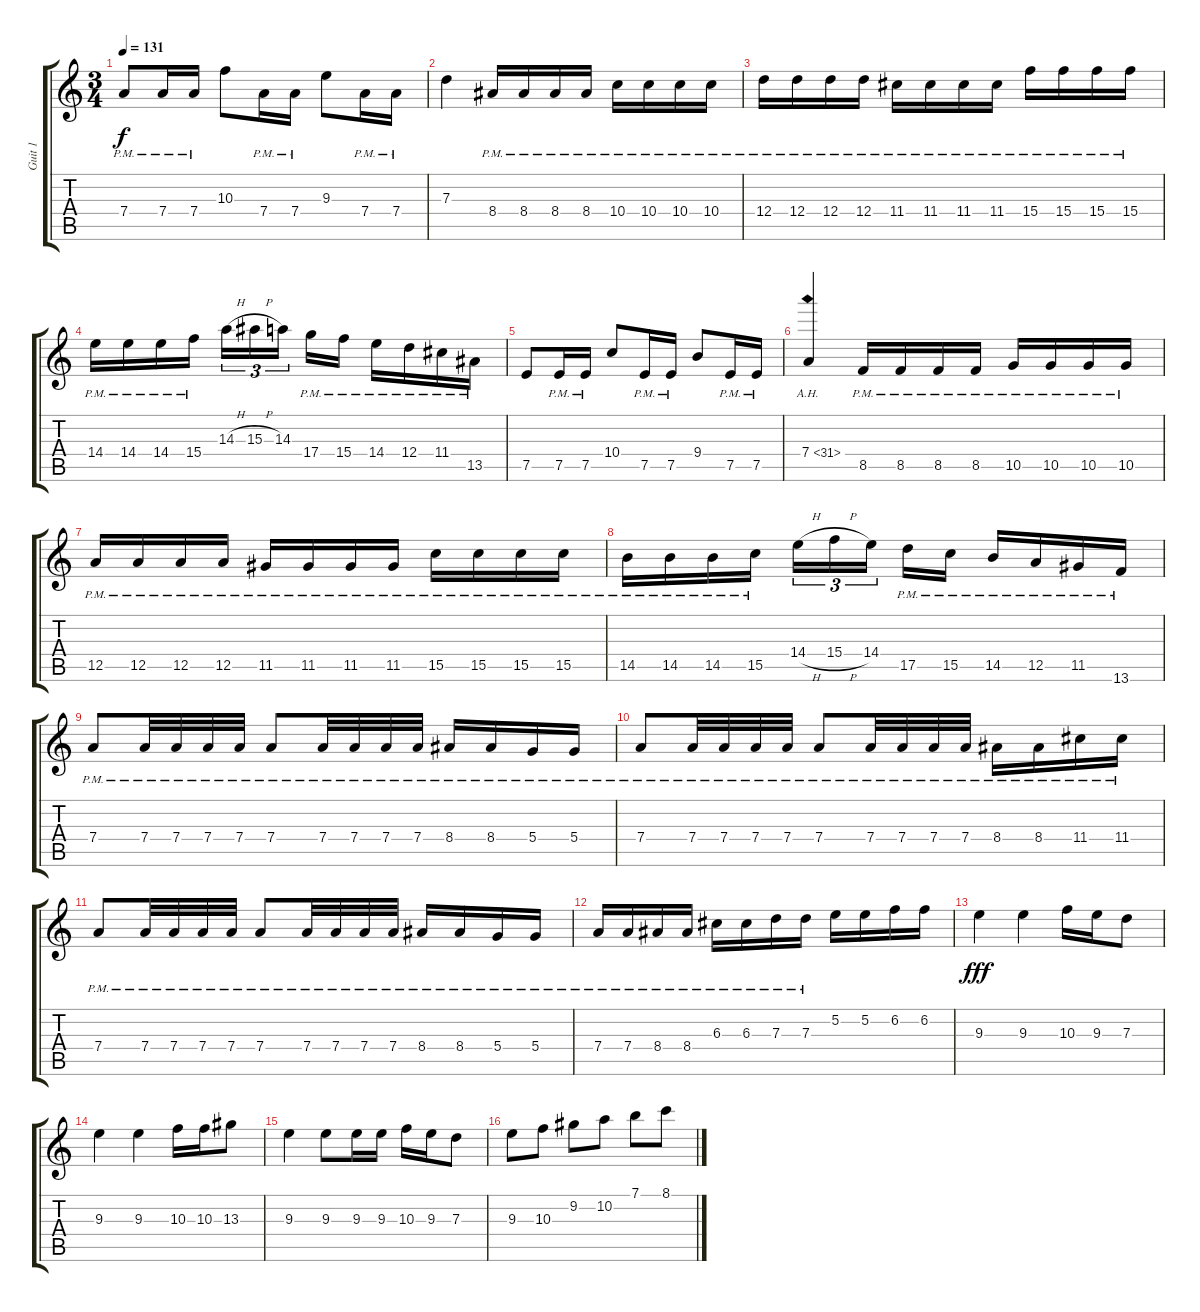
\track ("Guit 1" "Guit 1") {instrument distortionguitar}
\staff {score tabs}
\tuning (E4 B3 G3 D3 A2 E2) {hide}
\ts (3 4)
\tempo 131
\clef g2
\ks c
7.4{pm}.8{dy f} 7.4{pm}.16 7.4{pm}.16 10.3.8 7.4{pm}.16 7.4{pm}.16 9.3.8 7.4{pm}.16 7.4{pm}.16 |
7.3.4 8.4{pm}.16 8.4{pm}.16 8.4{pm}.16 8.4{pm}.16 10.4{pm}.16 10.4{pm}.16 10.4{pm}.16 10.4{pm}.16 |
12.4{pm}.16 12.4{pm}.16 12.4{pm}.16 12.4{pm}.16 11.4{pm}.16 11.4{pm}.16 11.4{pm}.16 11.4{pm}.16 15.4{pm}.16 15.4{pm}.16 15.4{pm}.16 15.4{pm}.16 |
14.4{pm}.16 14.4{pm}.16 14.4{pm}.16 15.4{pm}.16 14.3{h}.16{tu (3 2)} 15.3{h}.16{tu (3 2)} 14.3.16{tu (3 2) beam splitsecondary} 17.4{pm}.16 15.4{pm}.16 14.4{pm}.16 12.4{pm}.16 11.4{pm}.16 13.5{pm}.16 |
7.5.8 7.5{pm}.16 7.5{pm}.16 10.4.8 7.5{pm}.16 7.5{pm}.16 9.4.8 7.5{pm}.16 7.5{pm}.16 |
7.4{ah 24}.4 8.5{pm}.16 8.5{pm}.16 8.5{pm}.16 8.5{pm}.16 10.5{pm}.16 10.5{pm}.16 10.5{pm}.16 10.5{pm}.16 |
12.5{pm}.16 12.5{pm}.16 12.5{pm}.16 12.5{pm}.16 11.5{pm}.16 11.5{pm}.16 11.5{pm}.16 11.5{pm}.16 15.5{pm}.16 15.5{pm}.16 15.5{pm}.16 15.5{pm}.16 |
14.5{pm}.16 14.5{pm}.16 14.5{pm}.16 15.5{pm}.16 14.4{h}.16{tu (3 2)} 15.4{h}.16{tu (3 2)} 14.4.16{tu (3 2) beam splitsecondary} 17.5{pm}.16 15.5{pm}.16 14.5{pm}.16 12.5{pm}.16 11.5{pm}.16 13.6{pm}.16 |
7.4{pm}.8 7.4{pm}.32 7.4{pm}.32 7.4{pm}.32 7.4{pm}.32 7.4{pm}.8 7.4{pm}.32 7.4{pm}.32 7.4{pm}.32 7.4{pm}.32 8.4{pm}.16 8.4{pm}.16 5.4{pm}.16 5.4{pm}.16 |
7.4{pm}.8 7.4{pm}.32 7.4{pm}.32 7.4{pm}.32 7.4{pm}.32 7.4{pm}.8 7.4{pm}.32 7.4{pm}.32 7.4{pm}.32 7.4{pm}.32 8.4{pm}.16 8.4{pm}.16 11.4{pm}.16 11.4{pm}.16 |
7.4{pm}.8 7.4{pm}.32 7.4{pm}.32 7.4{pm}.32 7.4{pm}.32 7.4{pm}.8 7.4{pm}.32 7.4{pm}.32 7.4{pm}.32 7.4{pm}.32 8.4{pm}.16 8.4{pm}.16 5.4{pm}.16 5.4{pm}.16 |
7.4{pm}.16 7.4{pm}.16 8.4{pm}.16 8.4{pm}.16 6.3{pm}.16 6.3{pm}.16 7.3{pm}.16 7.3{pm}.16 5.2.16 5.2.16 6.2.16 6.2.16 |
9.3.4{dy fff} 9.3.4 10.3.16 9.3.16 7.3.8 |
9.3.4 9.3.4 10.3.16 10.3.16 13.3.8 |
9.3.4 9.3.8 9.3.16 9.3.16 10.3.16 9.3.16 7.3.8 |
9.3.8 10.3.8 9.2.8 10.2.8 7.1.8 8.1.8
